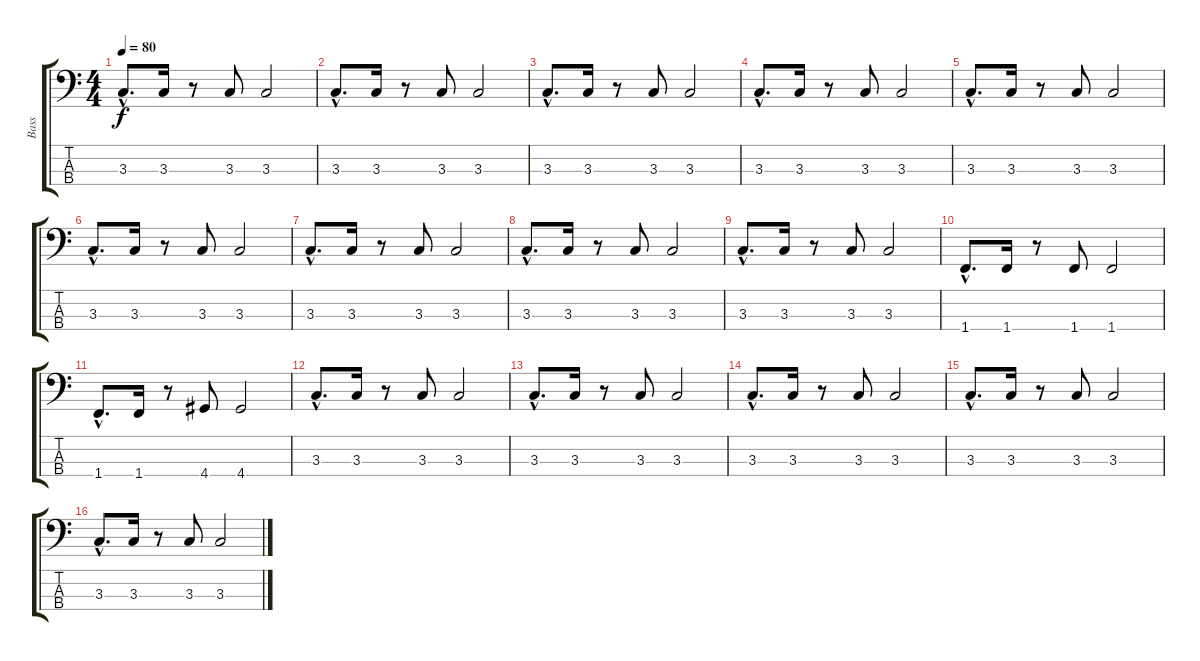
\track ("Bass" "Bass") {instrument electricbassfinger}
\staff {score tabs}
\tuning (G2 D2 A1 E1) {hide}
\ts (4 4)
\tempo 80
\clef f4
\ks c
3.3{hac}.8{d dy f} 3.3.16 r.8 3.3.8 3.3.2 |
3.3{hac}.8{d} 3.3.16 r.8 3.3.8 3.3.2 |
3.3{hac}.8{d} 3.3.16 r.8 3.3.8 3.3.2 |
3.3{hac}.8{d} 3.3.16 r.8 3.3.8 3.3.2 |
3.3{hac}.8{d} 3.3.16 r.8 3.3.8 3.3.2 |
3.3{hac}.8{d} 3.3.16 r.8 3.3.8 3.3.2 |
3.3{hac}.8{d} 3.3.16 r.8 3.3.8 3.3.2 |
3.3{hac}.8{d} 3.3.16 r.8 3.3.8 3.3.2 |
3.3{hac}.8{d} 3.3.16 r.8 3.3.8 3.3.2 |
1.4{hac}.8{d} 1.4.16 r.8 1.4.8 1.4.2 |
1.4{hac}.8{d} 1.4.16 r.8 4.4.8 4.4.2 |
3.3{hac}.8{d} 3.3.16 r.8 3.3.8 3.3.2 |
3.3{hac}.8{d} 3.3.16 r.8 3.3.8 3.3.2 |
3.3{hac}.8{d} 3.3.16 r.8 3.3.8 3.3.2 |
3.3{hac}.8{d} 3.3.16 r.8 3.3.8 3.3.2 |
3.3{hac}.8{d} 3.3.16 r.8 3.3.8 3.3.2
